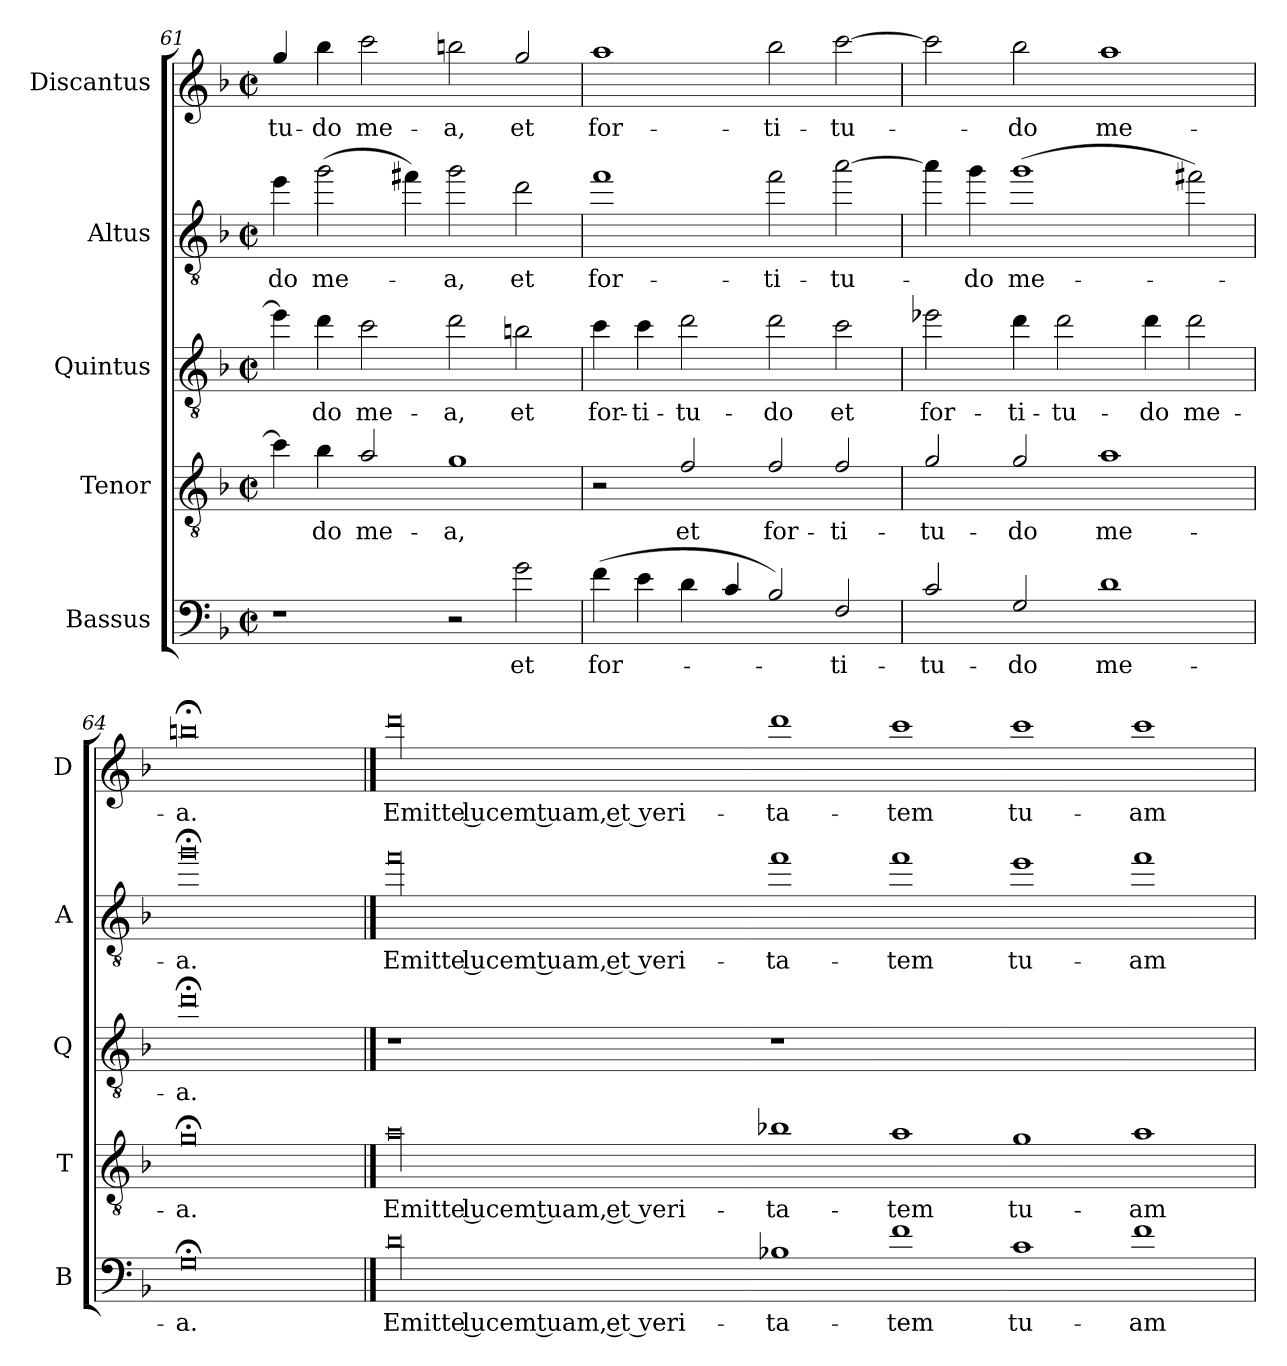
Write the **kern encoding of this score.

**kern	**text	**kern	**text	**kern	**text	**kern	**text	**kern	**text
*part5	*part5	*part4	*part4	*part3	*part3	*part2	*part2	*part1	*part1
*staff5	*staff5	*staff4	*staff4	*staff3	*staff3	*staff2	*staff2	*staff1	*staff1
*I"Bassus	*	*I"Tenor	*	*I"Quintus	*	*I"Altus	*	*I"Discantus	*
*I'B	*	*I'T	*	*I'Q	*	*I'A	*	*I'D	*
!!LO:LB:g=z
*clefF4	*	*clefGv2	*	*clefGv2	*	*clefGv2	*	*clefG2	*
*ITrd7c12	*	*ITrd7c12	*	*ITrd7c12	*	*ITrd7c12	*	*ITrd7c12	*
*k[b-]	*	*k[b-]	*	*k[b-]	*	*k[b-]	*	*k[b-]	*
*d:	*	*d:	*	*d:	*	*d:	*	*d:	*
*M2/2	*	*M2/2	*	*M2/2	*	*M2/2	*	*M2/2	*
*met(c|)	*	*met(c|)	*	*met(c|)	*	*met(c|)	*	*met(c|)	*
=61	=61	=61	=61	=61	=61	=61	=61	=61	=61
!	!	!	!	!	!	!	!LO:LY:b	!	!LO:LY:b
1r	.	4c\]	.	4e\]	.	4e\	-do	4g/	-tu-
!	!	!	!LO:LY:b	!	!LO:LY:b	!	!LO:LY:b	!	!LO:LY:b
.	.	4B-\	-do	4d\	-do	(>2g\	me-	4b-\	-do
!	!	!	!LO:LY:b	!	!LO:LY:b	!	!	!	!LO:LY:b
.	.	2A/	me-	2c\	me-	.	.	2cc\	me-
.	.	.	.	.	.	4f#X\)	.	.	.
!	!	!	!LO:LY:b	!	!LO:LY:b	!	!LO:LY:b	!	!LO:LY:b
2r	.	1G	-a,	2d\	-a,	2g\	-a,	2bn\	-a,
!	!LO:LY:b	!	!	!	!LO:LY:b	!	!LO:LY:b	!	!LO:LY:b
2G\	et	.	.	2Bn\	et	2d\	et	2g/	et
=62	=62	=62	=62	=62	=62	=62	=62	=62	=62
!	!LO:LY:b	!	!	!	!LO:LY:b	!	!LO:LY:b	!	!LO:LY:b
(>4F\	for-	2r	.	4c\	for-	1f	for-	1a	for-
!	!	!	!	!	!LO:LY:b	!	!	!	!
4E\	.	.	.	4c\	-ti-	.	.	.	.
!	!	!	!LO:LY:b	!	!LO:LY:b	!	!	!	!
4D\	.	2F/	et	2d\	-tu-	.	.	.	.
4C/	.	.	.	.	.	.	.	.	.
!	!	!	!LO:LY:b	!	!LO:LY:b	!	!LO:LY:b	!	!LO:LY:b
2BB-/)	.	2F/	for-	2d\	-do	2f\	-ti-	2b-\	-ti-
!	!LO:LY:b	!	!LO:LY:b	!	!LO:LY:b	!	!LO:LY:b	!	!LO:LY:b
2FF/	-ti-	2F/	-ti-	2c\	et	[2a\	-tu-	[2cc\	-tu-
=63	=63	=63	=63	=63	=63	=63	=63	=63	=63
!	!LO:LY:b	!	!LO:LY:b	!	!LO:LY:b	!	!	!	!
2C/	-tu-	2G/	-tu-	2e-X\	for-	4a\]	.	2cc\]	.
!	!	!	!	!	!	!	!LO:LY:b	!	!
.	.	.	.	.	.	4g\	-do	.	.
!	!LO:LY:b	!	!LO:LY:b	!	!LO:LY:b	!	!LO:LY:b	!	!LO:LY:b
2GG/	-do	2G/	-do	4d\	-ti-	(>1g	me-	2b-\	-do
!	!	!	!	!	!LO:LY:b	!	!	!	!
.	.	.	.	2d\	-tu-	.	.	.	.
!	!LO:LY:b	!	!LO:LY:b	!	!	!	!	!	!LO:LY:b
1D	me-	1A	me-	.	.	.	.	1a	me-
!	!	!	!	!	!LO:LY:b	!	!	!	!
.	.	.	.	4d\	-do	.	.	.	.
!	!	!	!	!	!LO:LY:b	!	!	!	!
.	.	.	.	2d\	me-	2f#X\)	.	.	.
=64	=64	=64	=64	=64	=64	=64	=64	=64	=64
!	!LO:LY:b	!	!LO:LY:b	!	!LO:LY:b	!	!LO:LY:b	!	!LO:LY:b
0GG;<	-a.	0G;<	-a.	0d;<	-a.	0g;<	-a.	0bn;<	-a.
!!LO:PB:g=z
==64X2	==64X2	==64X2	==64X2	==64X2	==64X2	==64X2	==64X2	==64X2	==64X2
*k[]	*	*k[]	*	*k[]	*	*k[]	*	*k[]	*
*C:	*	*C:	*	*C:	*	*C:	*	*C:	*
!	!LO:LY:b	!	!LO:LY:b	!	!	!	!LO:LY:b	!	!LO:LY:b
00D	Emitte lucem tuam, et veri-	00A	Emitte lucem tuam, et veri-	1r	.	00f	Emitte lucem tuam, et veri-	00dd	Emitte lucem tuam, et veri-
.	.	.	.	0.ryy	.	.	.	.	.
=65-	=65-	=65-	=65-	=65-	=65-	=65-	=65-	=65-	=65-
!	!LO:LY:b	!	!LO:LY:b	!	!	!	!LO:LY:b	!	!LO:LY:b
1BB-X	-ta-	1B-X	-ta-	1r	.	1f	-ta-	1dd	-ta-
!	!LO:LY:b	!	!LO:LY:b	!	!	!	!LO:LY:b	!	!LO:LY:b
1F	-tem	1A	-tem	0.ryy	.	1f	-tem	1cc	-tem
!	!LO:LY:b	!	!LO:LY:b	!	!	!	!LO:LY:b	!	!LO:LY:b
1C	tu-	1G	tu-	.	.	1e	tu-	1cc	tu-
!	!LO:LY:b	!	!LO:LY:b	!	!	!	!LO:LY:b	!	!LO:LY:b
1F	-am	1A	-am	.	.	1f	-am	1cc	-am
=	=	=	=	=	=	=	=	=	=
*-	*-	*-	*-	*-	*-	*-	*-	*-	*-
